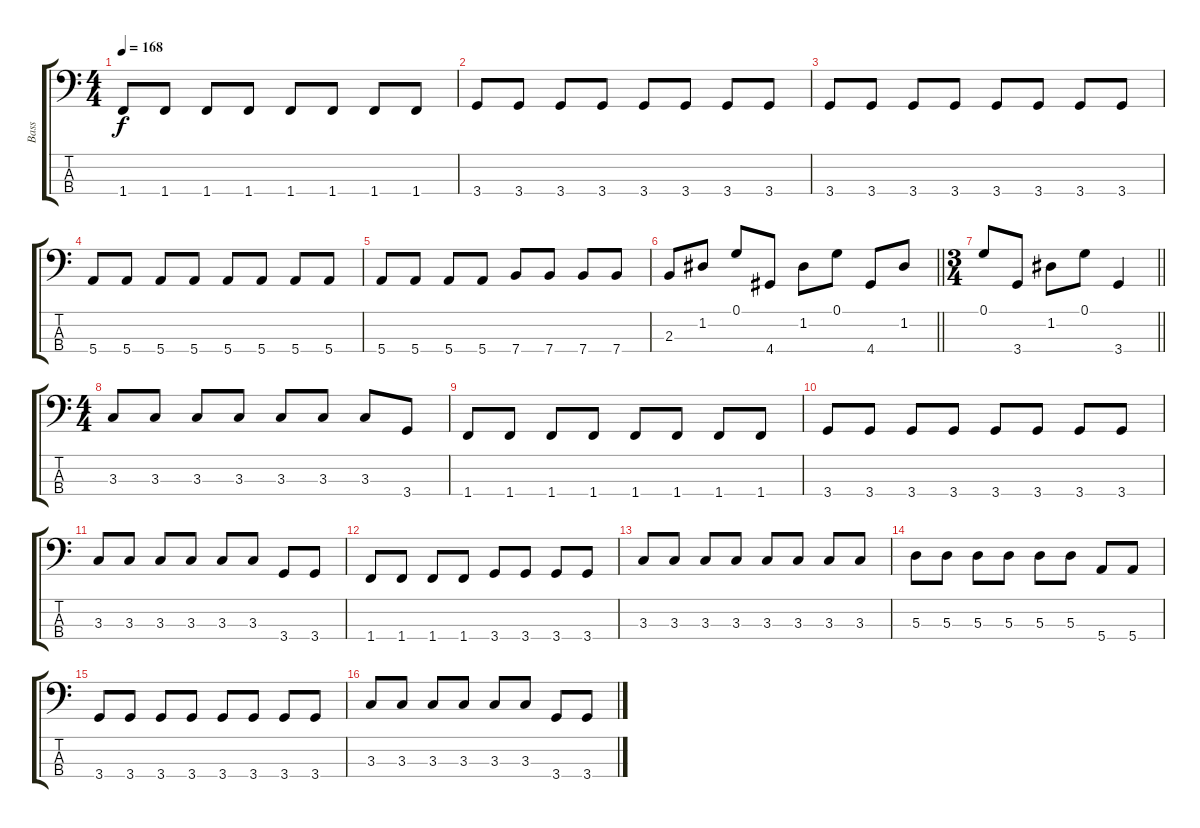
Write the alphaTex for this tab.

\track ("Bass" "Bass") {instrument electricbasspick}
\staff {score tabs}
\tuning (G2 D2 A1 E1) {hide}
\ts (4 4)
\tempo 168
\clef f4
\ks c
1.4.8{dy f} 1.4.8 1.4.8 1.4.8 1.4.8 1.4.8 1.4.8 1.4.8 |
3.4.8 3.4.8 3.4.8 3.4.8 3.4.8 3.4.8 3.4.8 3.4.8 |
3.4.8 3.4.8 3.4.8 3.4.8 3.4.8 3.4.8 3.4.8 3.4.8 |
5.4.8 5.4.8 5.4.8 5.4.8 5.4.8 5.4.8 5.4.8 5.4.8 |
5.4.8 5.4.8 5.4.8 5.4.8 7.4.8 7.4.8 7.4.8 7.4.8 |
\barLineRight lightlight
2.3.8{instrument synthbass2} 1.2.8 0.1.8 4.4.8 1.2.8 0.1.8 4.4.8 1.2.8 |
\ts (3 4)
\barLineRight lightlight
0.1.8 3.4.8 1.2.8 0.1.8 3.4.4{instrument electricbasspick} |
\ts (4 4)
3.3.8 3.3.8 3.3.8 3.3.8 3.3.8 3.3.8 3.3.8 3.4.8 |
1.4.8 1.4.8 1.4.8 1.4.8 1.4.8 1.4.8 1.4.8 1.4.8 |
3.4.8 3.4.8 3.4.8 3.4.8 3.4.8 3.4.8 3.4.8 3.4.8 |
3.3.8 3.3.8 3.3.8 3.3.8 3.3.8 3.3.8 3.4.8 3.4.8 |
1.4.8 1.4.8 1.4.8 1.4.8 3.4.8 3.4.8 3.4.8 3.4.8 |
3.3.8 3.3.8 3.3.8 3.3.8 3.3.8 3.3.8 3.3.8 3.3.8 |
5.3.8 5.3.8 5.3.8 5.3.8 5.3.8 5.3.8 5.4.8 5.4.8 |
3.4.8 3.4.8 3.4.8 3.4.8 3.4.8 3.4.8 3.4.8 3.4.8 |
3.3.8 3.3.8 3.3.8 3.3.8 3.3.8 3.3.8 3.4.8 3.4.8
